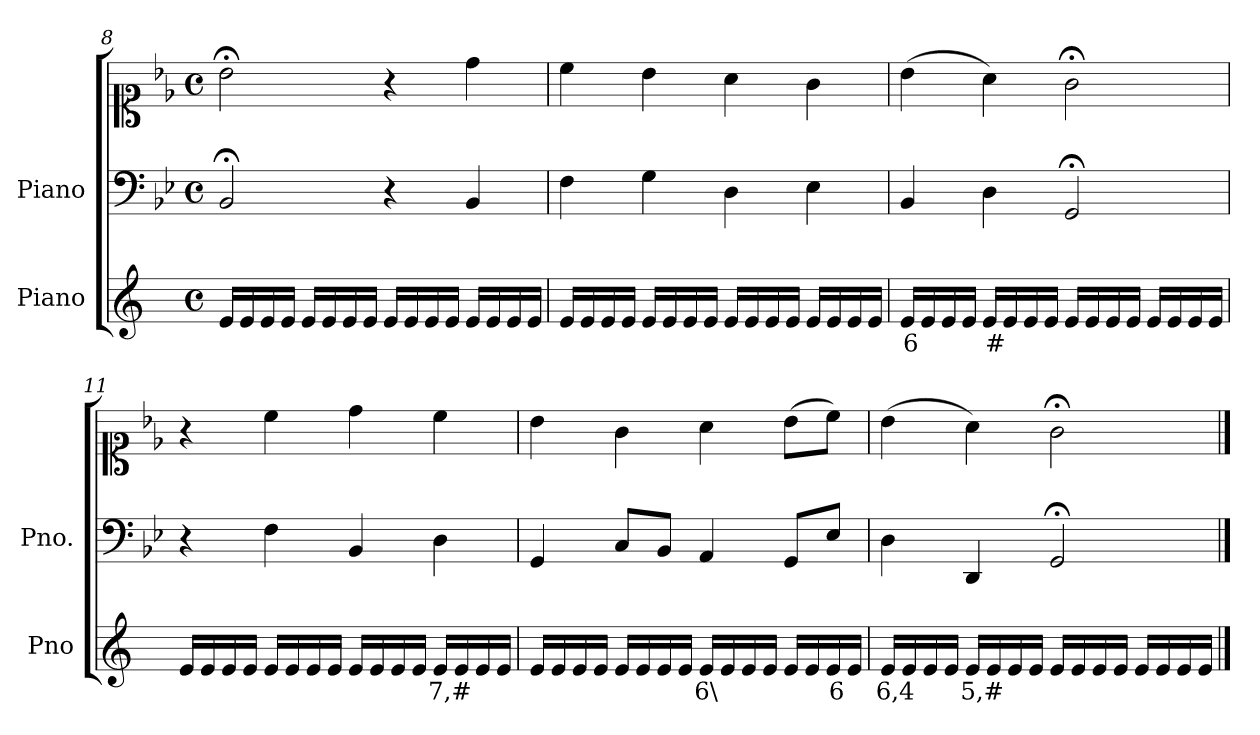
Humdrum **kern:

**kern	**text	**kern	**kern
*part2	*part2	*part1	*part1
*staff3	*staff3	*staff2	*staff1
*I"Piano	*	*I"Piano	*
*I'Pno	*	*I'Pno.	*
*clefG2	*	*clefF4	*clefC1
*k[]	*	*k[b-e-]	*k[b-e-]
*M4/4	*	*M4/4	*M4/4
*met(c)	*	*met(c)	*met(c)
=8	=8	=8	=8
16e/LL	.	2BB-;</	2b-;<\
16e/	.	.	.
16e/	.	.	.
16e/JJ	.	.	.
16e/LL	.	.	.
16e/	.	.	.
16e/	.	.	.
16e/JJ	.	.	.
16e/LL	.	4r	4r
16e/	.	.	.
16e/	.	.	.
16e/JJ	.	.	.
16e/LL	.	4BB-/	4dd\
16e/	.	.	.
16e/	.	.	.
16e/JJ	.	.	.
=9	=9	=9	=9
16e/LL	.	4F\	4cc\
16e/	.	.	.
16e/	.	.	.
16e/JJ	.	.	.
16e/LL	.	4G\	4b-\
16e/	.	.	.
16e/	.	.	.
16e/JJ	.	.	.
16e/LL	.	4D\	4a\
16e/	.	.	.
16e/	.	.	.
16e/JJ	.	.	.
16e/LL	.	4E-\	4g\
16e/	.	.	.
16e/	.	.	.
16e/JJ	.	.	.
=10	=10	=10	=10
!	!LO:LY:b	!	!
16e/LL	6	4BB-/	(>4b-\
16e/	.	.	.
16e/	.	.	.
16e/JJ	.	.	.
!	!LO:LY:b	!	!
16e/LL	#	4D\	4a\)
16e/	.	.	.
16e/	.	.	.
16e/JJ	.	.	.
16e/LL	.	2GG;</	2g;<\
16e/	.	.	.
16e/	.	.	.
16e/JJ	.	.	.
16e/LL	.	.	.
16e/	.	.	.
16e/	.	.	.
16e/JJ	.	.	.
=11	=11	=11	=11
16e/LL	.	4r	4r
16e/	.	.	.
16e/	.	.	.
16e/JJ	.	.	.
16e/LL	.	4F\	4cc\
16e/	.	.	.
16e/	.	.	.
16e/JJ	.	.	.
16e/LL	.	4BB-/	4dd\
16e/	.	.	.
16e/	.	.	.
16e/JJ	.	.	.
!	!LO:LY:b	!	!
16e/LL	7,#	4D\	4cc\
16e/	.	.	.
16e/	.	.	.
16e/JJ	.	.	.
=12	=12	=12	=12
16e/LL	.	4GG/	4b-\
16e/	.	.	.
16e/	.	.	.
16e/JJ	.	.	.
16e/LL	.	8C/L	4g\
16e/	.	.	.
!	!LO:LY:b	!	!
16e/	_	8BB-/J	.
16e/JJ	.	.	.
!	!LO:LY:b	!	!
16e/LL	6\	4AA/	4a\
16e/	.	.	.
16e/	.	.	.
16e/JJ	.	.	.
16e/LL	.	8GG/L	(>8b-\L
16e/	.	.	.
!	!LO:LY:b	!	!
16e/	6	8E-/J	8cc\J)
16e/JJ	.	.	.
=13	=13	=13	=13
!	!LO:LY:b	!	!
16e/LL	6,4	4D\	(>4b-\
16e/	.	.	.
16e/	.	.	.
16e/JJ	.	.	.
!	!LO:LY:b	!	!
16e/LL	5,#	4DD/	4a\)
16e/	.	.	.
16e/	.	.	.
16e/JJ	.	.	.
16e/LL	.	2GG;</	2g;<\
16e/	.	.	.
16e/	.	.	.
16e/JJ	.	.	.
16e/LL	.	.	.
16e/	.	.	.
16e/	.	.	.
16e/JJ	.	.	.
==	==	==	==
*-	*-	*-	*-
